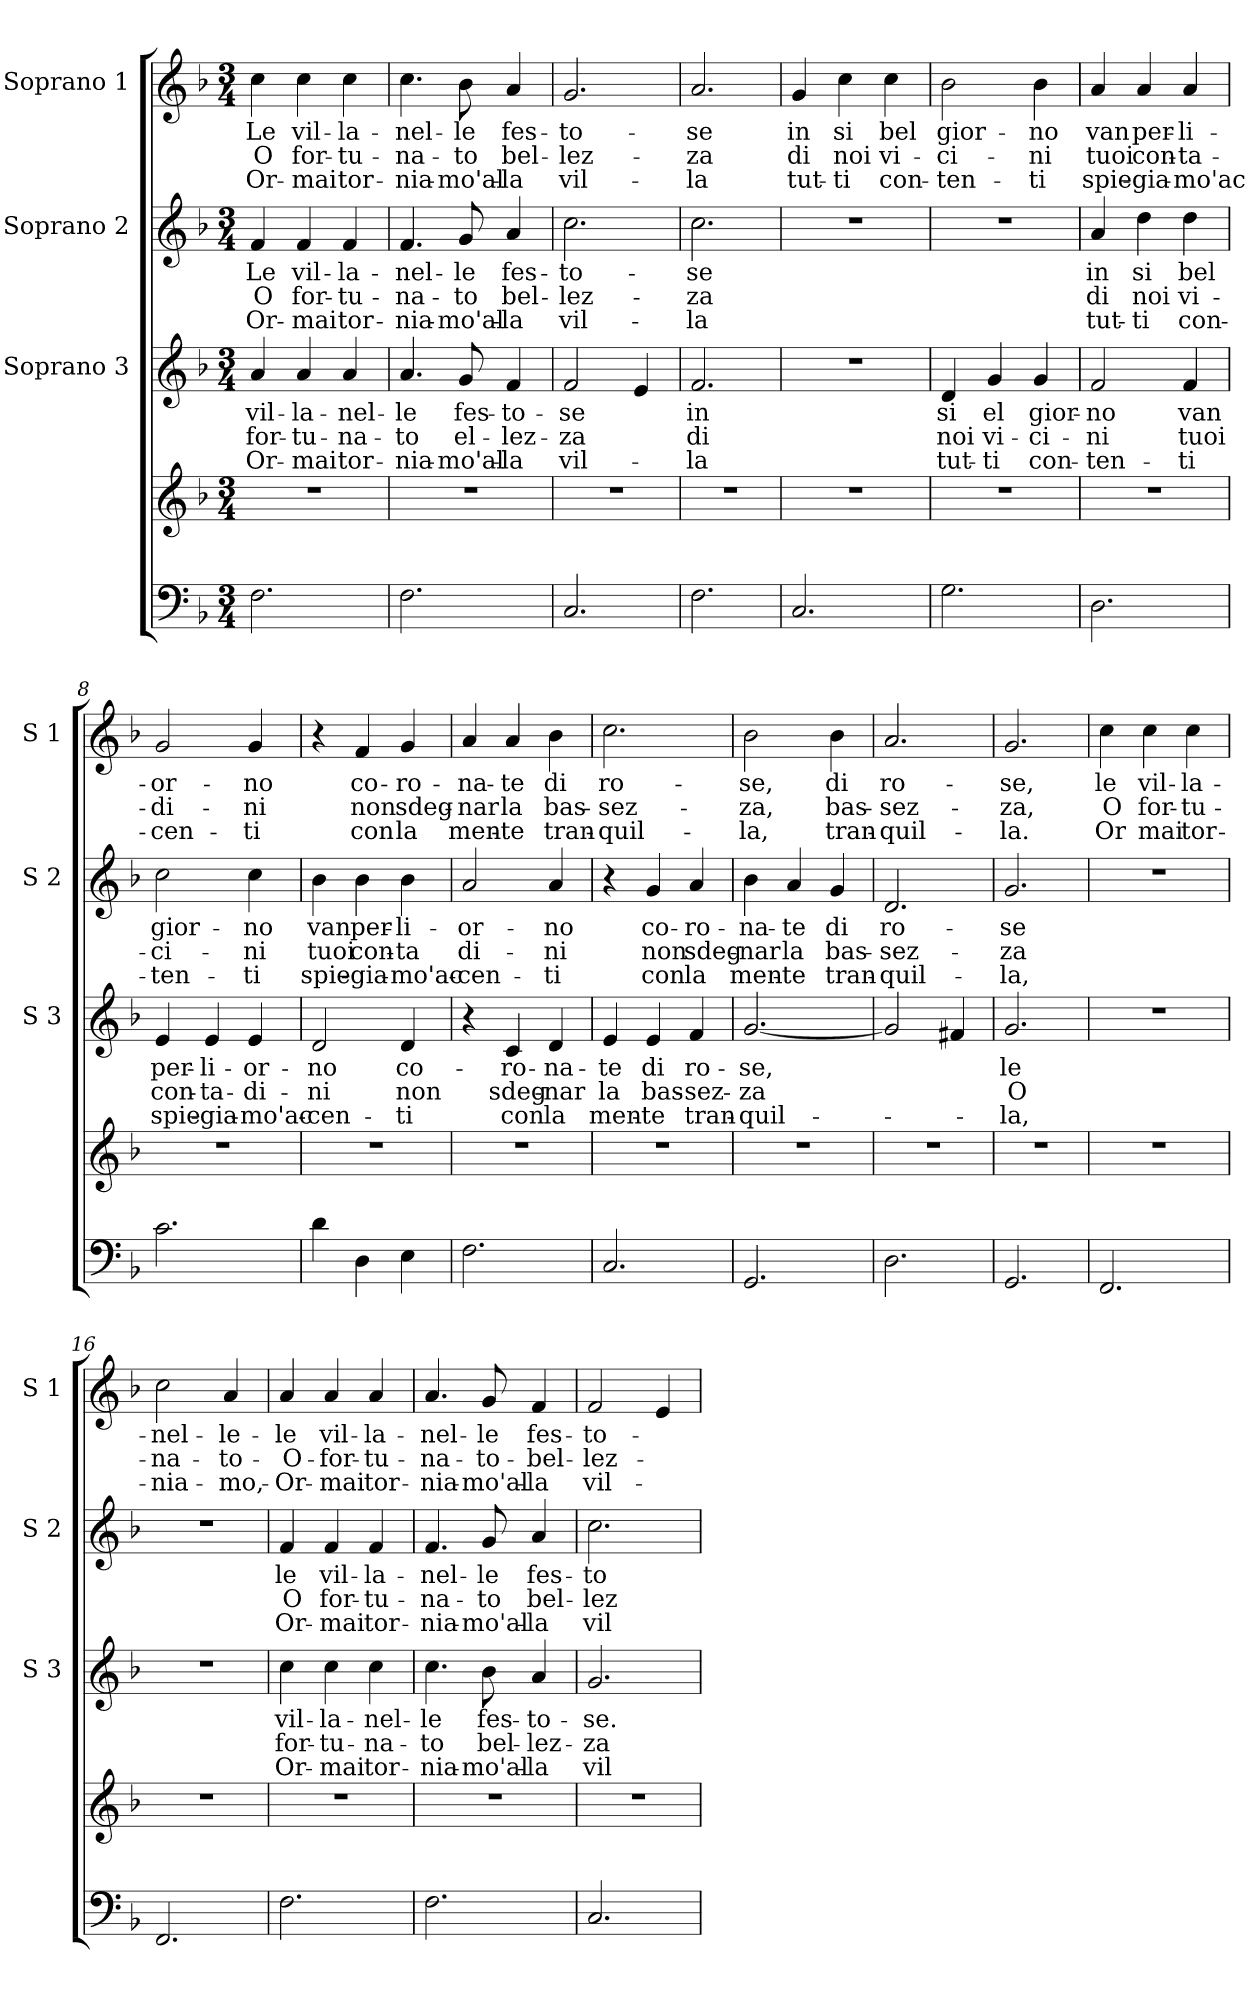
**kern	**kern	**kern	**text	**text	**text	**kern	**text	**text	**text	**kern	**text	**text	**text
*part4	*part4	*part3	*part3	*part3	*part3	*part2	*part2	*part2	*part2	*part1	*part1	*part1	*part1
*staff5	*staff4	*staff3	*staff3	*staff3	*staff3	*staff2	*staff2	*staff2	*staff2	*staff1	*staff1	*staff1	*staff1
*	*	*I"Soprano 3	*	*	*	*I"Soprano 2	*	*	*	*I"Soprano 1	*	*	*
*	*	*I'S 3	*	*	*	*I'S 2	*	*	*	*I'S 1	*	*	*
*clefF4	*clefG2	*clefG2	*	*	*	*clefG2	*	*	*	*clefG2	*	*	*
*k[b-]	*k[b-]	*k[b-]	*	*	*	*k[b-]	*	*	*	*k[b-]	*	*	*
*F:	*F:	*F:	*	*	*	*F:	*	*	*	*F:	*	*	*
*M3/4	*M3/4	*M3/4	*	*	*	*M3/4	*	*	*	*M3/4	*	*	*
=1	=1	=1	=1	=1	=1	=1	=1	=1	=1	=1	=1	=1	=1
2.F\	2.r	4a/	vil-	for-	Or-	4f/	Le	O	Or-	4cc\	Le	O	Or-
.	.	4a/	-la-	-tu-	-mai	4f/	vil-	for-	-mai	4cc\	vil-	for-	-mai
.	.	4a/	-nel-	-na-	tor-	4f/	-la-	-tu-	tor-	4cc\	-la-	-tu-	tor-
=2	=2	=2	=2	=2	=2	=2	=2	=2	=2	=2	=2	=2	=2
2.F\	2.r	4.a/	-le	-to	-nia-	4.f/	-nel-	-na-	-nia-	4.cc\	-nel-	-na-	-nia-
.	.	8g/	fes-	el-	-mo'al-	8g/	-le	-to	-mo'al-	8b-\	-le	-to	-mo'al-
.	.	4f/	-to-	-lez-	-la	4a/	fes-	bel-	-la	4a/	fes-	bel-	-la
=3	=3	=3	=3	=3	=3	=3	=3	=3	=3	=3	=3	=3	=3
2.C/	2.r	2f/	-se	-za	vil-	2.cc\	-to-	-lez-	vil-	2.g/	-to-	-lez-	vil-
.	.	4e/	.	.	.	.	.	.	.	.	.	.	.
=4	=4	=4	=4	=4	=4	=4	=4	=4	=4	=4	=4	=4	=4
2.F\	2.r	2.f/	in	di	-la	2.cc\	-se	-za	-la	2.a/	-se	-za	-la
=5	=5	=5	=5	=5	=5	=5	=5	=5	=5	=5	=5	=5	=5
2.C/	2.r	2.r	.	.	.	2.r	.	.	.	4g/	in	di	tut-
.	.	.	.	.	.	.	.	.	.	4cc\	si	noi	-ti
.	.	.	.	.	.	.	.	.	.	4cc\	bel	vi-	con-
=6	=6	=6	=6	=6	=6	=6	=6	=6	=6	=6	=6	=6	=6
2.G\	2.r	4d/	si	noi	tut-	2.r	.	.	.	2b-\	gior-	-ci-	-ten-
.	.	4g/	el	vi-	-ti	.	.	.	.	.	.	.	.
.	.	4g/	gior-	-ci-	con-	.	.	.	.	4b-\	-no	-ni	-ti
=7	=7	=7	=7	=7	=7	=7	=7	=7	=7	=7	=7	=7	=7
2.D\	2.r	2f/	-no	-ni	-ten-	4a/	in	di	tut-	4a/	van	tuoi	spie-
.	.	.	.	.	.	4dd\	si	noi	-ti	4a/	per-	con-	-gia-
.	.	4f/	van	tuoi	-ti	4dd\	bel	vi-	con-	4a/	-li-	-ta-	-mo'ac-
=8	=8	=8	=8	=8	=8	=8	=8	=8	=8	=8	=8	=8	=8
2.c\	2.r	4e/	per-	con-	spie-	2cc\	gior-	-ci-	-ten-	2g/	-or-	-di-	-cen-
.	.	4e/	-li-	-ta-	-gia-	.	.	.	.	.	.	.	.
.	.	4e/	-or-	-di-	-mo'ac-	4cc\	-no	-ni	-ti	4g/	-no	-ni	-ti
!!LO:LB:g=z
=9	=9	=9	=9	=9	=9	=9	=9	=9	=9	=9	=9	=9	=9
4d\	2.r	2d/	-no	-ni	-cen-	4b-\	van	tuoi	spie-	4r	.	.	.
4D\	.	.	.	.	.	4b-\	per-	con-	-gia-	4f/	co-	non	con
4E\	.	4d/	co-	non	-ti	4b-\	-li-	-ta	-mo'ac-	4g/	-ro-	sdeg-	la
=10	=10	=10	=10	=10	=10	=10	=10	=10	=10	=10	=10	=10	=10
2.F\	2.r	4r	.	.	.	2a/	-or-	di-	-cen-	4a/	-na-	-nar	men-
.	.	4c/	-ro-	sdeg-	con	.	.	.	.	4a/	-te	la	-te
.	.	4d/	-na-	-nar	la	4a/	-no	-ni	-ti	4b-\	di	bas-	tran-
=11	=11	=11	=11	=11	=11	=11	=11	=11	=11	=11	=11	=11	=11
2.C/	2.r	4e/	-te	la	men-	4r	.	.	.	2.cc\	ro-	-sez-	-quil-
.	.	4e/	di	bas-	-te	4g/	co-	non	con	.	.	.	.
.	.	4f/	ro-	-sez-	tran-	4a/	-ro-	sdeg-	la	.	.	.	.
=12	=12	=12	=12	=12	=12	=12	=12	=12	=12	=12	=12	=12	=12
2.GG/	2.r	[2.g/	-se,	-za	-quil-	4b-\	-na-	-nar	men-	2b-\	-se,	-za,	-la,
.	.	.	.	.	.	4a/	-te	la	-te	.	.	.	.
.	.	.	.	.	.	4g/	di	bas-	tran-	4b-\	di	bas-	tran-
=13	=13	=13	=13	=13	=13	=13	=13	=13	=13	=13	=13	=13	=13
2.D\	2.r	2g/]	.	.	.	2.d/	ro-	-sez-	-quil-	2.a/	ro-	-sez-	-quil-
.	.	4f#X/	.	.	.	.	.	.	.	.	.	.	.
=14	=14	=14	=14	=14	=14	=14	=14	=14	=14	=14	=14	=14	=14
2.GG/	2.r	2.g/	le	O	-la,	2.g/	-se	-za	-la,	2.g/	-se,	-za,	-la.
=15	=15	=15	=15	=15	=15	=15	=15	=15	=15	=15	=15	=15	=15
2.FF/	2.r	2.r	.	.	.	2.r	.	.	.	4cc\	le	O	Or
.	.	.	.	.	.	.	.	.	.	4cc\	vil-	for-	mai
.	.	.	.	.	.	.	.	.	.	4cc\	-la-	-tu-	tor-
=16	=16	=16	=16	=16	=16	=16	=16	=16	=16	=16	=16	=16	=16
2.FF/	2.r	2.r	.	.	.	2.r	.	.	.	2cc\	-nel-	-na-	-nia-
.	.	.	.	.	.	.	.	.	.	4a/	-le-	-to-	-mo,-
!!LO:PB:g=z
=17	=17	=17	=17	=17	=17	=17	=17	=17	=17	=17	=17	=17	=17
2.F\	2.r	4cc\	vil-	for-	Or-	4f/	le	O	Or-	4a/	-le	-O-	-Or-
.	.	4cc\	-la-	-tu-	-mai	4f/	vil-	for-	-mai	4a/	vil-	-for-	-mai
.	.	4cc\	-nel-	-na-	tor-	4f/	-la-	-tu-	tor-	4a/	-la-	-tu-	tor-
=18	=18	=18	=18	=18	=18	=18	=18	=18	=18	=18	=18	=18	=18
2.F\	2.r	4.cc\	-le	-to	-nia-	4.f/	-nel-	-na-	-nia-	4.a/	-nel-	-na-	-nia-
.	.	8b-\	fes-	bel-	-mo'al-	8g/	-le	-to	-mo'al-	8g/	-le	-to-	-mo'al-
.	.	4a/	-to-	-lez-	-la	4a/	fes-	bel-	-la	4f/	fes-	-bel-	-la
=19	=19	=19	=19	=19	=19	=19	=19	=19	=19	=19	=19	=19	=19
2.C/	2.r	2.g/	-se.	-za	vil-	2.cc\	-to-	-lez-	vil-	2f/	-to-	-lez-	vil-
.	.	.	.	.	.	.	.	.	.	4e/	.	.	.
=	=	=	=	=	=	=	=	=	=	=	=	=	=
*-	*-	*-	*-	*-	*-	*-	*-	*-	*-	*-	*-	*-	*-
